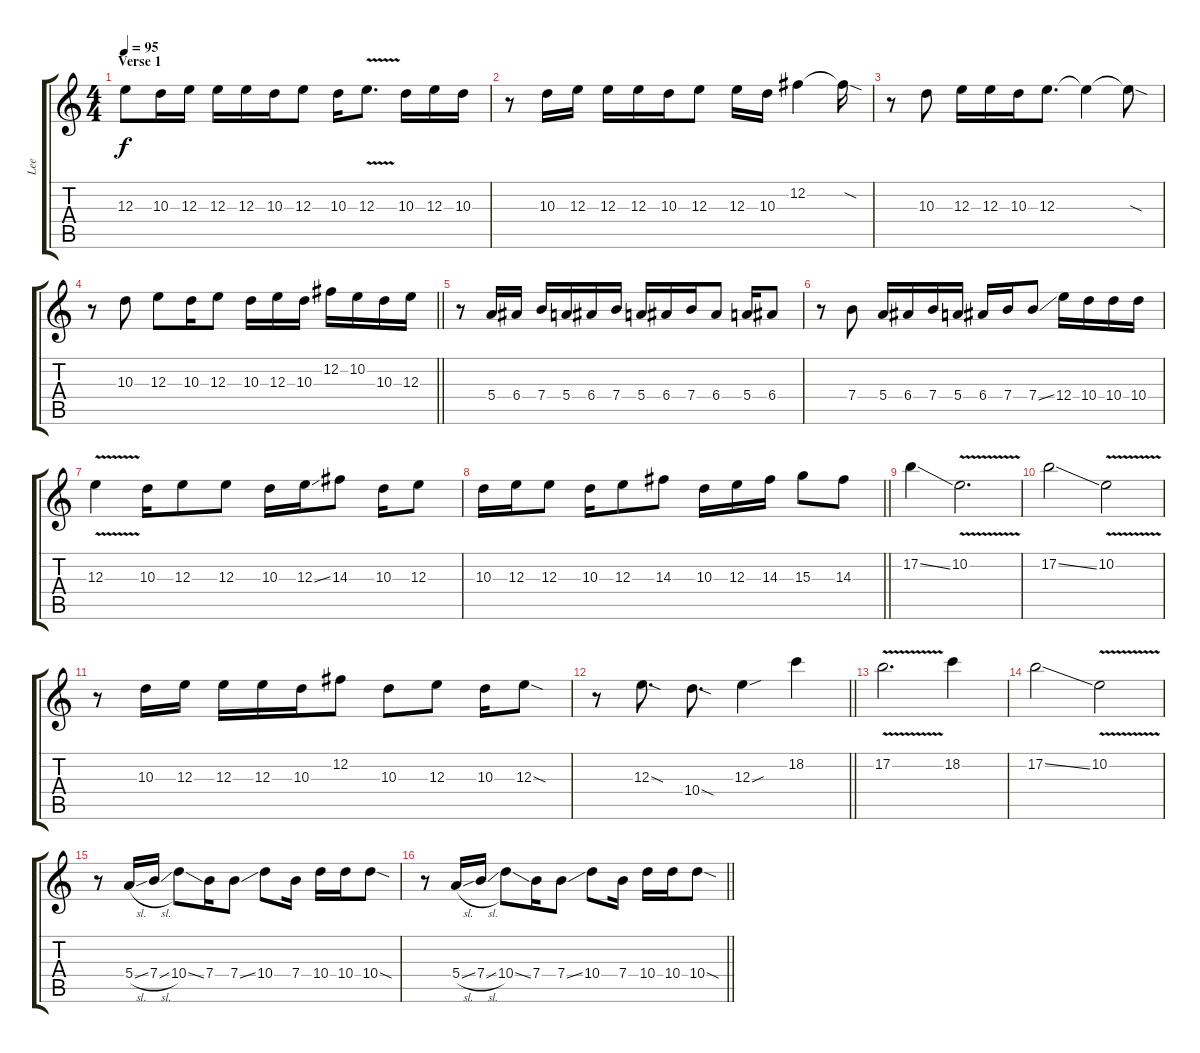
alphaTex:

\track ("Lee" "Lee") {instrument overdrivenguitar}
\staff {score tabs}
\tuning (Gb4 Gb3 E3 E3 E3 E2) {hide}
\ts (4 4)
\section ("" "Verse 1")
\tempo 95
\clef g2
\ks c
12.3{t}.8{dy f} 10.3.16 12.3.16 12.3.16 12.3.16 10.3.16 12.3.8 10.3.16 12.3{v}.8{d} 10.3.16 12.3.16 10.3.16 |
r.8 10.3.16 12.3.16 12.3.16 12.3.16 10.3.16 12.3.8 12.3.16 10.3.16 12.2.4 12.2{sod t}.16 |
r.8 10.3.8 12.3.16 12.3.16 10.3.16 12.3.8{d} 12.3{t}.4 12.3{sod t}.8 |
\barLineRight lightlight
r.8 10.3.8 12.3.8 10.3.16 12.3.8 10.3.16 12.3.16 10.3.16 12.2.16 10.2.16 10.3.16 12.3.16 |
r.8 5.4.16 6.4.16 7.4.16 5.4.16 6.4.16 7.4.16 5.4.16 6.4.16 7.4.16 6.4.8 5.4.16 6.4.8 |
r.8 7.4.8 5.4.16 6.4.16 7.4.16 5.4.16 6.4.16 7.4.16 7.4{ss}.8 12.4.16 10.4.16 10.4.16 10.4.16 |
12.3{v}.4 10.3.16 12.3.8 12.3.8 10.3.16 12.3{ss}.16 14.3.8 10.3.16 12.3.8 |
\barLineRight lightlight
10.3.16 12.3.16 12.3.8 10.3.16 12.3.8 14.3.8 10.3.16 12.3.16 14.3.16 15.3.8 14.3.8 |
17.2{ss}.4 10.2{v}.2{d} |
17.2{ss}.2 10.2{v}.2 |
r.8 10.3.16 12.3.16 12.3.16 12.3.16 10.3.16 12.2.8 10.3.8 12.3.8 10.3.16 12.3{sod}.8 |
\barLineRight lightlight
r.8 12.3{sod}.8{d} 10.4{sod}.8{d} 12.3{sou}.4 18.2.4 |
17.2{v}.2{d} 18.2.4 |
17.2{ss}.2 10.2{v}.2 |
r.8 5.4{sl}.16 7.4{sl}.16 10.4{ss}.8 7.4.16 7.4{ss}.8 10.4.8 7.4.16 10.4.16 10.4.16 10.4{sod}.8 |
\barLineRight lightlight
r.8 5.4{sl}.16 7.4{sl}.16 10.4{ss}.8 7.4.16 7.4{ss}.8 10.4.8 7.4.16 10.4.16 10.4.16 10.4{sod}.8
